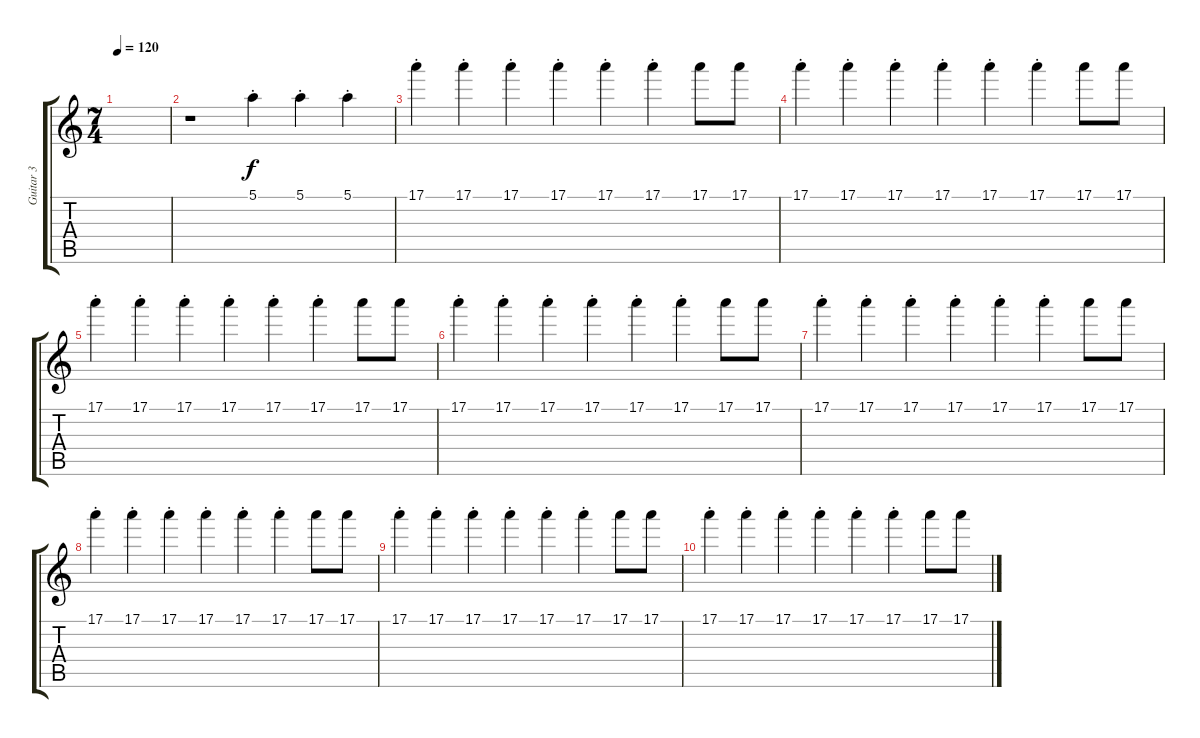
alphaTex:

\track ("Guitar 3" "Guitar 3") {instrument overdrivenguitar}
\staff {score tabs}
\tuning (E4 B3 G3 D3 A2 E2) {hide}
\ts (7 4)
\tempo 120
\clef g2
\ks c
|
r.1 5.1{st}.4 5.1{st}.4 5.1{st}.4 |
17.1{st}.4 17.1{st}.4 17.1{st}.4 17.1{st}.4 17.1{st}.4 17.1{st}.4 17.1.8 17.1.8 |
17.1{st}.4 17.1{st}.4 17.1{st}.4 17.1{st}.4 17.1{st}.4 17.1{st}.4 17.1.8 17.1.8 |
17.1{st}.4 17.1{st}.4 17.1{st}.4 17.1{st}.4 17.1{st}.4 17.1{st}.4 17.1.8 17.1.8 |
17.1{st}.4 17.1{st}.4 17.1{st}.4 17.1{st}.4 17.1{st}.4 17.1{st}.4 17.1.8 17.1.8 |
17.1{st}.4 17.1{st}.4 17.1{st}.4 17.1{st}.4 17.1{st}.4 17.1{st}.4 17.1.8 17.1.8 |
17.1{st}.4 17.1{st}.4 17.1{st}.4 17.1{st}.4 17.1{st}.4 17.1{st}.4 17.1.8 17.1.8 |
17.1{st}.4 17.1{st}.4 17.1{st}.4 17.1{st}.4 17.1{st}.4 17.1{st}.4 17.1.8 17.1.8 |
17.1{st}.4 17.1{st}.4 17.1{st}.4 17.1{st}.4 17.1{st}.4 17.1{st}.4 17.1.8 17.1.8
